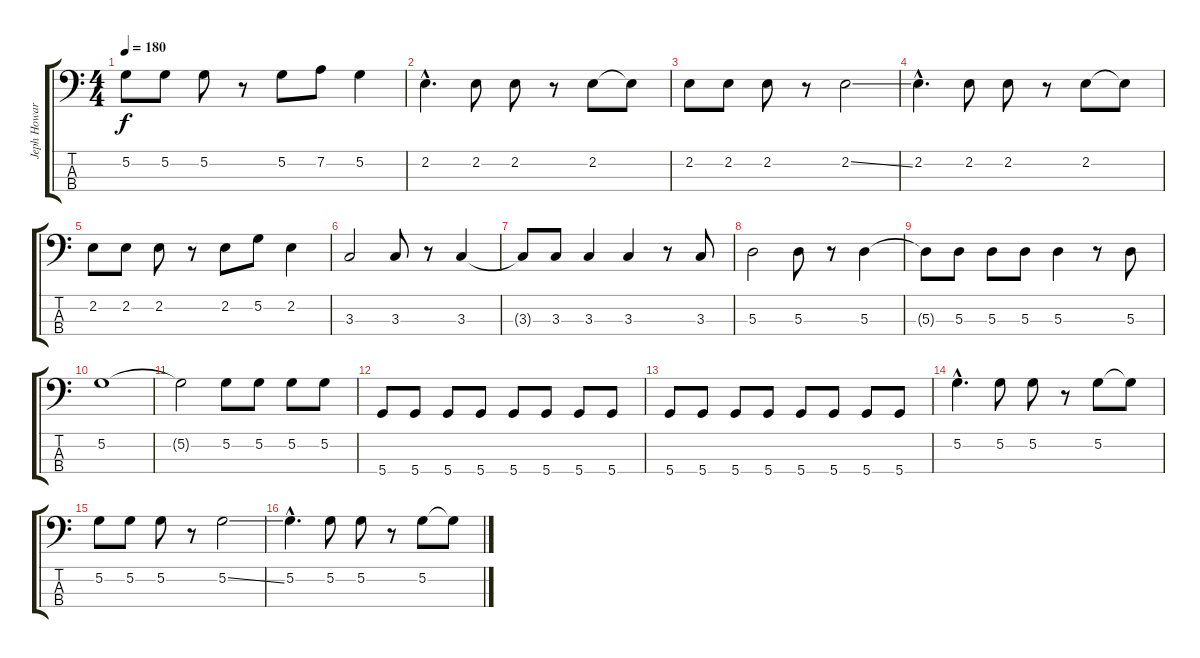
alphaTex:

\track ("Jeph Howard" "Jeph Howar") {instrument electricbasspick}
\staff {score tabs}
\tuning (G2 D2 A1 D1) {hide}
\ts (4 4)
\tempo 180
\clef f4
\ks c
5.2.8{dy f} 5.2.8 5.2.8 r.8 5.2.8 7.2.8 5.2.4 |
2.2{hac}.4{d} 2.2.8 2.2.8 r.8 2.2.8 2.2{t}.8 |
2.2.8 2.2.8 2.2.8 r.8 2.2{ss}.2 |
2.2{hac}.4{d} 2.2.8 2.2.8 r.8 2.2.8 2.2{t}.8 |
2.2.8 2.2.8 2.2.8 r.8 2.2.8 5.2.8 2.2.4 |
3.3.2 3.3.8 r.8 3.3.4 |
3.3{t}.8 3.3.8 3.3.4 3.3.4 r.8 3.3.8 |
5.3.2 5.3.8 r.8 5.3.4 |
5.3{t}.8 5.3.8 5.3.8 5.3.8 5.3.4 r.8 5.3.8 |
5.2.1 |
5.2{t}.2 5.2.8 5.2.8 5.2.8 5.2.8 |
5.4.8 5.4.8 5.4.8 5.4.8 5.4.8 5.4.8 5.4.8 5.4.8 |
5.4.8 5.4.8 5.4.8 5.4.8 5.4.8 5.4.8 5.4.8 5.4.8 |
5.2{hac}.4{d} 5.2.8 5.2.8 r.8 5.2.8 5.2{t}.8 |
5.2.8 5.2.8 5.2.8 r.8 5.2{ss}.2 |
5.2{hac}.4{d} 5.2.8 5.2.8 r.8 5.2.8 5.2{t}.8
